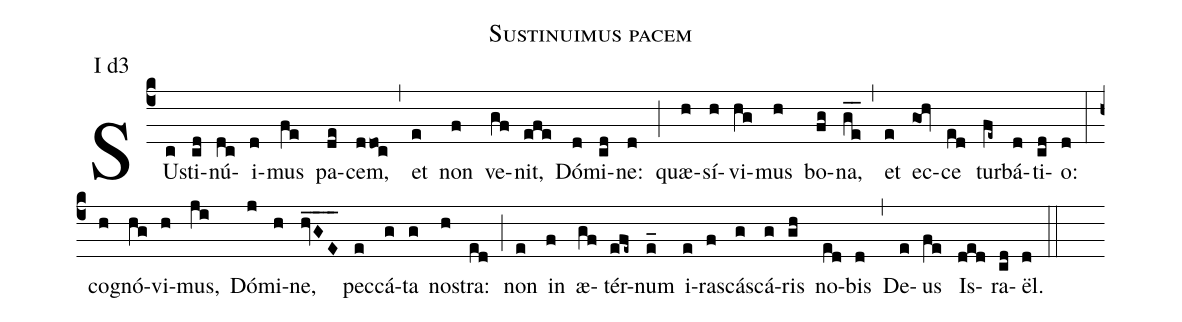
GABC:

name: Sustinuimus pacem;
annotation: I d3;
mode: 1;
%%
(c4)
SU(c)sti(cd)nú(dc)i(d)mus(fe) pa(de)cem,(ddoc) (,)
et(e) non(f) ve(gf)nit,(efe) Dó(d)mi(cd)ne:(d) (;)
quæ(h)sí(h)vi(hg)mus(h) bo(fg)na,(ge__) (,)
et(e) ec(gOh)ce(ed) tur(fe~)bá(d)ti(cd)o:(d) (:)
co(h)gnó(hg)vi(h)mus,(ji) Dó(j)mi(h)ne,(hvGE___) pec(e)cá(g)ta(g) no(h)stra:(ed) (;)
non(e) in(f) æ(gf)tér(efe~)num(e_) i(e)ras(f)cá(g)scá(g)ris(gh) no(ed)bis(d) (,)
De(e)us(fe) Is(ded)ra(cd)ël.(d) (::)
